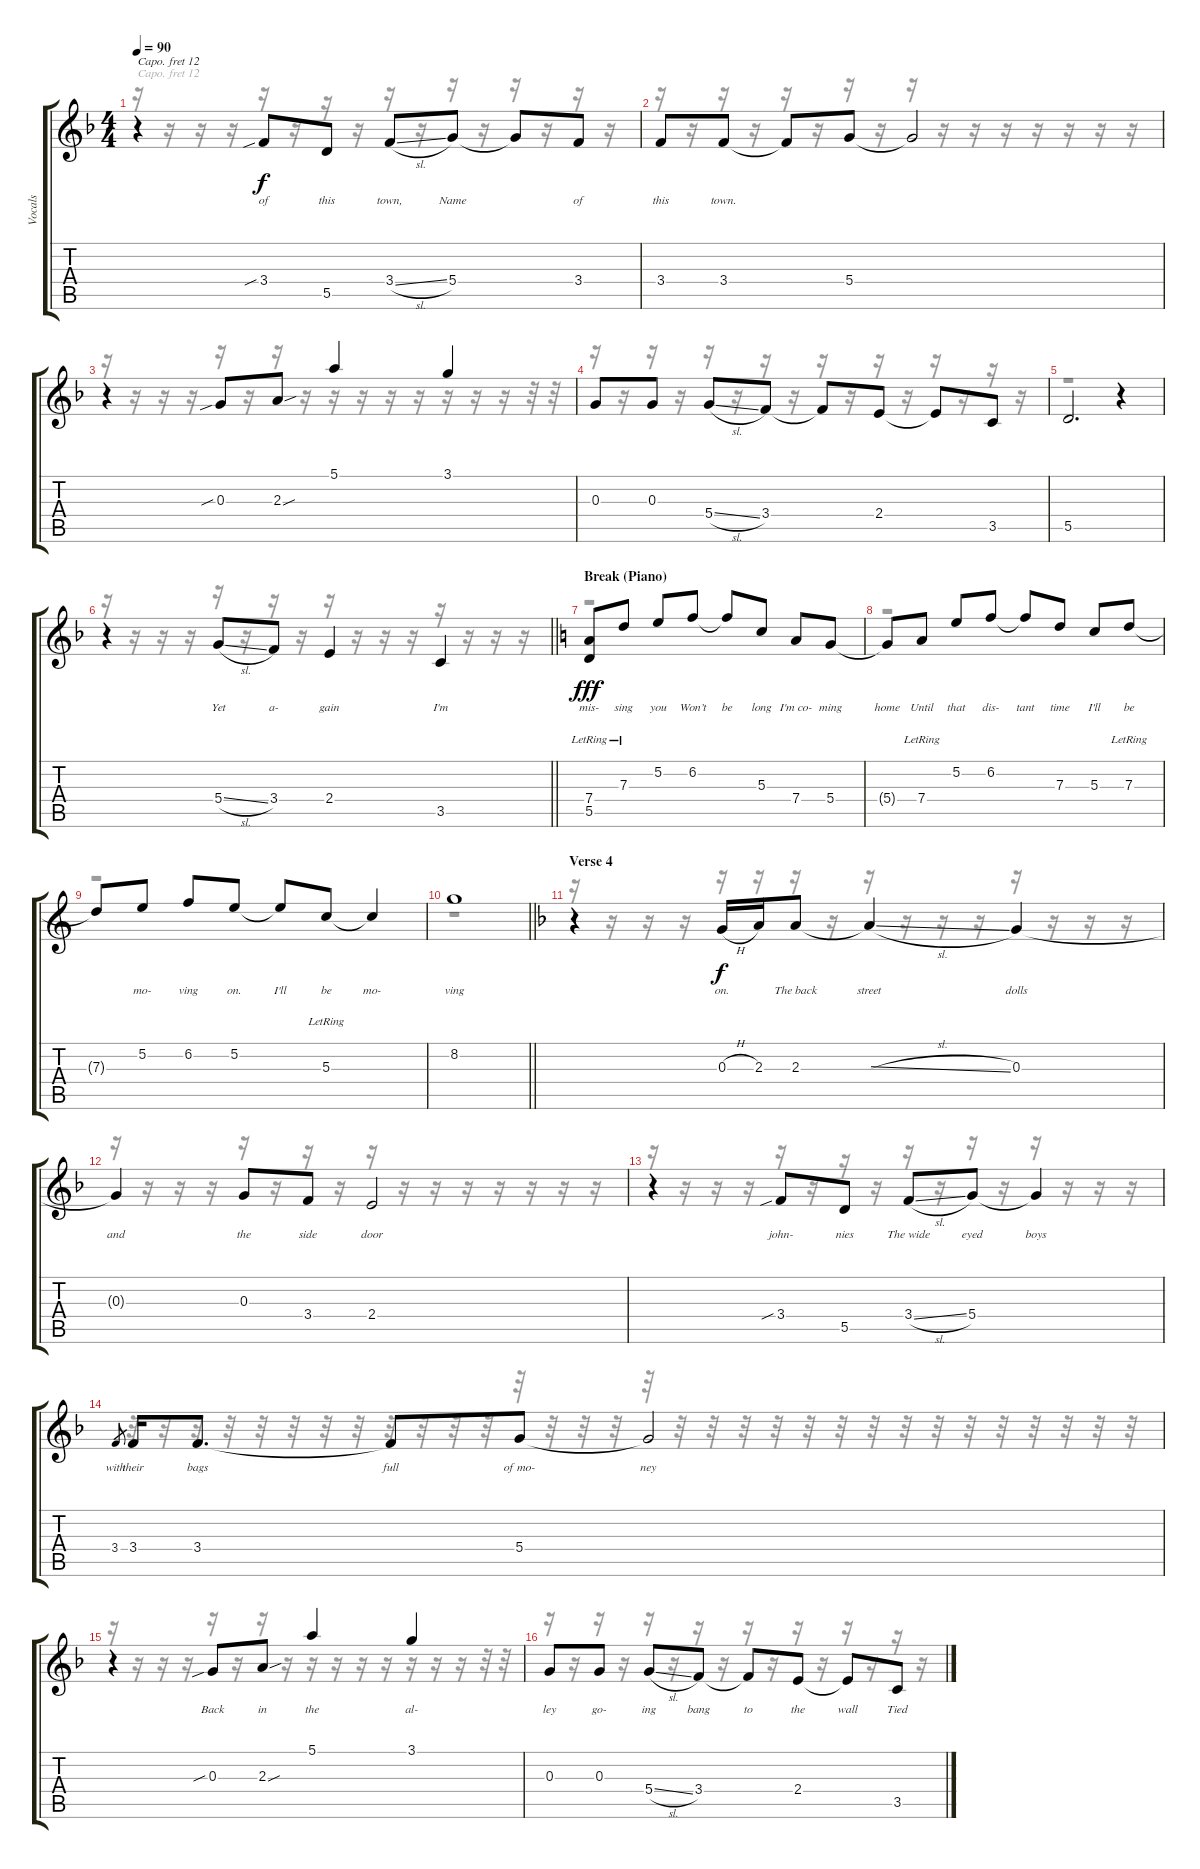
\track ("Vocals" "Vocals") {instrument lead2sawtooth}
\staff {score tabs}
\capo 12
\tuning (E4 B3 G3 D3 A2 E2) {hide}
\voice
\ts (4 4)
\tempo 90
\clef g2
\ks f
r.4{dy f} 3.4{sib}.8{lyrics (0 "of") lyrics (1 "") lyrics (2 "") lyrics (3 "") lyrics (4 "")} 5.5.8{lyrics (0 "this") lyrics (1 "") lyrics (2 "") lyrics (3 "") lyrics (4 "")} 3.4{sl}.8{lyrics (0 "town,") lyrics (1 "") lyrics (2 "") lyrics (3 "") lyrics (4 "")} 5.4.8{lyrics (0 "Name") lyrics (1 "") lyrics (2 "") lyrics (3 "") lyrics (4 "")} 5.4{t}.8{lyrics (0 "") lyrics (1 "") lyrics (2 "") lyrics (3 "") lyrics (4 "")} 3.4.8{lyrics (0 "of") lyrics (1 "") lyrics (2 "") lyrics (3 "") lyrics (4 "")} |
3.4.8{lyrics (0 "this") lyrics (1 "") lyrics (2 "") lyrics (3 "") lyrics (4 "")} 3.4.8{lyrics (0 "town.") lyrics (1 "") lyrics (2 "") lyrics (3 "") lyrics (4 "")} 3.4{t}.8{lyrics (0 "") lyrics (1 "") lyrics (2 "") lyrics (3 "") lyrics (4 "")} 5.4.8{lyrics (0 "") lyrics (1 "") lyrics (2 "") lyrics (3 "") lyrics (4 "")} 5.4{t}.2{lyrics (0 "") lyrics (1 "") lyrics (2 "") lyrics (3 "") lyrics (4 "")} |
r.4 0.3{sib}.8{lyrics (0 "") lyrics (1 "") lyrics (2 "") lyrics (3 "") lyrics (4 "")} 2.3{sou}.8{lyrics (0 "") lyrics (1 "") lyrics (2 "") lyrics (3 "") lyrics (4 "")} 5.1.4{lyrics (0 "") lyrics (1 "") lyrics (2 "") lyrics (3 "") lyrics (4 "")} 3.1.4{lyrics (0 "") lyrics (1 "") lyrics (2 "") lyrics (3 "") lyrics (4 "")} |
0.3.8{lyrics (0 "") lyrics (1 "") lyrics (2 "") lyrics (3 "") lyrics (4 "")} 0.3.8{lyrics (0 "") lyrics (1 "") lyrics (2 "") lyrics (3 "") lyrics (4 "")} 5.4{sl}.8{lyrics (0 "") lyrics (1 "") lyrics (2 "") lyrics (3 "") lyrics (4 "")} 3.4.8{lyrics (0 "") lyrics (1 "") lyrics (2 "") lyrics (3 "") lyrics (4 "")} 3.4{t}.8{lyrics (0 "") lyrics (1 "") lyrics (2 "") lyrics (3 "") lyrics (4 "")} 2.4.8{lyrics (0 "") lyrics (1 "") lyrics (2 "") lyrics (3 "") lyrics (4 "")} 2.4{t}.8{lyrics (0 "") lyrics (1 "") lyrics (2 "") lyrics (3 "") lyrics (4 "")} 3.5.8{lyrics (0 "") lyrics (1 "") lyrics (2 "") lyrics (3 "") lyrics (4 "")} |
5.5.2{d lyrics (0 "") lyrics (1 "") lyrics (2 "") lyrics (3 "") lyrics (4 "")} r.4 |
\barLineRight lightlight
r.4 5.4{sl}.8{lyrics (0 "Yet") lyrics (1 "") lyrics (2 "") lyrics (3 "") lyrics (4 "")} 3.4.8{lyrics (0 "a-") lyrics (1 "") lyrics (2 "") lyrics (3 "") lyrics (4 "")} 2.4.4{lyrics (0 "gain") lyrics (1 "") lyrics (2 "") lyrics (3 "") lyrics (4 "")} 3.5.4{lyrics (0 "I'm") lyrics (1 "") lyrics (2 "") lyrics (3 "") lyrics (4 "")} |
\section ("" "Break (Piano)")
\ks c
(7.4{lr} 5.5{lr}).8{lyrics (0 "mis-") lyrics (1 "") lyrics (2 "") lyrics (3 "") lyrics (4 "") dy fff instrument electricgrandpiano} 7.3{lr}.8{lyrics (0 "sing") lyrics (1 "") lyrics (2 "") lyrics (3 "") lyrics (4 "")} 5.2.8{lyrics (0 "you") lyrics (1 "") lyrics (2 "") lyrics (3 "") lyrics (4 "")} 6.2.8{lyrics (0 "Won’t") lyrics (1 "") lyrics (2 "") lyrics (3 "") lyrics (4 "")} 6.2{t}.8{lyrics (0 "be") lyrics (1 "") lyrics (2 "") lyrics (3 "") lyrics (4 "")} 5.3.8{lyrics (0 "long") lyrics (1 "") lyrics (2 "") lyrics (3 "") lyrics (4 "")} 7.4.8{lyrics (0 "I'm co-") lyrics (1 "") lyrics (2 "") lyrics (3 "") lyrics (4 "")} 5.4.8{lyrics (0 "ming") lyrics (1 "") lyrics (2 "") lyrics (3 "") lyrics (4 "")} |
5.4{t}.8{lyrics (0 "home") lyrics (1 "") lyrics (2 "") lyrics (3 "") lyrics (4 "")} 7.4{lr}.8{lyrics (0 "Until") lyrics (1 "") lyrics (2 "") lyrics (3 "") lyrics (4 "")} 5.2.8{lyrics (0 "that") lyrics (1 "") lyrics (2 "") lyrics (3 "") lyrics (4 "")} 6.2.8{lyrics (0 "dis-") lyrics (1 "") lyrics (2 "") lyrics (3 "") lyrics (4 "")} 6.2{t}.8{lyrics (0 "tant") lyrics (1 "") lyrics (2 "") lyrics (3 "") lyrics (4 "")} 7.3.8{lyrics (0 "time") lyrics (1 "") lyrics (2 "") lyrics (3 "") lyrics (4 "")} 5.3.8{lyrics (0 "I'll") lyrics (1 "") lyrics (2 "") lyrics (3 "") lyrics (4 "")} 7.3{lr}.8{lyrics (0 "be") lyrics (1 "") lyrics (2 "") lyrics (3 "") lyrics (4 "")} |
7.3{t}.8{lyrics (0 "") lyrics (1 "") lyrics (2 "") lyrics (3 "") lyrics (4 "")} 5.2.8{lyrics (0 "mo-") lyrics (1 "") lyrics (2 "") lyrics (3 "") lyrics (4 "")} 6.2.8{lyrics (0 "ving") lyrics (1 "") lyrics (2 "") lyrics (3 "") lyrics (4 "")} 5.2.8{lyrics (0 "on.") lyrics (1 "") lyrics (2 "") lyrics (3 "") lyrics (4 "")} 5.2{t}.8{lyrics (0 "I'll") lyrics (1 "") lyrics (2 "") lyrics (3 "") lyrics (4 "")} 5.3{lr}.8{lyrics (0 "be") lyrics (1 "") lyrics (2 "") lyrics (3 "") lyrics (4 "")} 5.3{t}.4{lyrics (0 "mo-") lyrics (1 "") lyrics (2 "") lyrics (3 "") lyrics (4 "")} |
\barLineRight lightlight
8.2.1{lyrics (0 "ving") lyrics (1 "") lyrics (2 "") lyrics (3 "") lyrics (4 "")} |
\section ("" "Verse 4 ")
\ks f
r.4{instrument lead2sawtooth} 0.3{h}.16{lyrics (0 "on.") lyrics (1 "") lyrics (2 "") lyrics (3 "") lyrics (4 "") dy f} 2.3.16{lyrics (0 "") lyrics (1 "") lyrics (2 "") lyrics (3 "") lyrics (4 "")} 2.3.8{lyrics (0 "The back") lyrics (1 "") lyrics (2 "") lyrics (3 "") lyrics (4 "")} 2.3{sl t}.4{lyrics (0 "street") lyrics (1 "") lyrics (2 "") lyrics (3 "") lyrics (4 "")} 0.3.4{lyrics (0 "dolls") lyrics (1 "") lyrics (2 "") lyrics (3 "") lyrics (4 "")} |
0.3{t}.4{lyrics (0 "and") lyrics (1 "") lyrics (2 "") lyrics (3 "") lyrics (4 "")} 0.3.8{lyrics (0 "the") lyrics (1 "") lyrics (2 "") lyrics (3 "") lyrics (4 "")} 3.4.8{lyrics (0 "side") lyrics (1 "") lyrics (2 "") lyrics (3 "") lyrics (4 "")} 2.4.2{lyrics (0 "door") lyrics (1 "") lyrics (2 "") lyrics (3 "") lyrics (4 "")} |
r.4 3.4{sib}.8{lyrics (0 "john-") lyrics (1 "") lyrics (2 "") lyrics (3 "") lyrics (4 "")} 5.5.8{lyrics (0 "nies") lyrics (1 "") lyrics (2 "") lyrics (3 "") lyrics (4 "")} 3.4{sl}.8{lyrics (0 "The wide") lyrics (1 "") lyrics (2 "") lyrics (3 "") lyrics (4 "")} 5.4.8{lyrics (0 "eyed") lyrics (1 "") lyrics (2 "") lyrics (3 "") lyrics (4 "")} 5.4{t}.4{lyrics (0 "boys") lyrics (1 "") lyrics (2 "") lyrics (3 "") lyrics (4 "")} |
3.4.8{lyrics (0 "with") lyrics (1 "") lyrics (2 "") lyrics (3 "") lyrics (4 "") gr} 3.4.16{lyrics (0 "their") lyrics (1 "") lyrics (2 "") lyrics (3 "") lyrics (4 "")} 3.4.8{d lyrics (0 "bags") lyrics (1 "") lyrics (2 "") lyrics (3 "") lyrics (4 "")} 3.4{t}.8{lyrics (0 "full") lyrics (1 "") lyrics (2 "") lyrics (3 "") lyrics (4 "")} 5.4.8{lyrics (0 "of mo-") lyrics (1 "") lyrics (2 "") lyrics (3 "") lyrics (4 "")} 5.4{t}.2{lyrics (0 "ney") lyrics (1 "") lyrics (2 "") lyrics (3 "") lyrics (4 "")} |
r.4 0.3{sib}.8{lyrics (0 "Back") lyrics (1 "") lyrics (2 "") lyrics (3 "") lyrics (4 "")} 2.3{sou}.8{lyrics (0 "in") lyrics (1 "") lyrics (2 "") lyrics (3 "") lyrics (4 "")} 5.1.4{lyrics (0 "the") lyrics (1 "") lyrics (2 "") lyrics (3 "") lyrics (4 "")} 3.1.4{lyrics (0 "al-") lyrics (1 "") lyrics (2 "") lyrics (3 "") lyrics (4 "")} |
0.3.8{lyrics (0 "ley") lyrics (1 "") lyrics (2 "") lyrics (3 "") lyrics (4 "")} 0.3.8{lyrics (0 "go-") lyrics (1 "") lyrics (2 "") lyrics (3 "") lyrics (4 "")} 5.4{sl}.8{lyrics (0 "ing") lyrics (1 "") lyrics (2 "") lyrics (3 "") lyrics (4 "")} 3.4.8{lyrics (0 "bang") lyrics (1 "") lyrics (2 "") lyrics (3 "") lyrics (4 "")} 3.4{t}.8{lyrics (0 "to") lyrics (1 "") lyrics (2 "") lyrics (3 "") lyrics (4 "")} 2.4.8{lyrics (0 "the") lyrics (1 "") lyrics (2 "") lyrics (3 "") lyrics (4 "")} 2.4{t}.8{lyrics (0 "wall") lyrics (1 "") lyrics (2 "") lyrics (3 "") lyrics (4 "")} 3.5.8{lyrics (0 "Tied") lyrics (1 "") lyrics (2 "") lyrics (3 "") lyrics (4 "")}
\voice
\clef g2
\ottava regular
\simile none
\ks f
r.16{dy f} r.16 r.16 r.16 r.16 r.16 r.16 r.16 r.16 r.16 r.16 r.16 r.16 r.16 r.16 r.16 |
r.16 r.16 r.16 r.16 r.16 r.16 r.16 r.16 r.16 r.16 r.16 r.16 r.16 r.16 r.16 r.16 |
r.16 r.16 r.16 r.16 r.16 r.16 r.16 r.16 r.16 r.16 r.16 r.16 r.16 r.16 r.16 r.32 r.32 |
r.16 r.16 r.16 r.16 r.16 r.16 r.16 r.16 r.16 r.16 r.16 r.16 r.16 r.16 r.16 r.16 |
r.1 |
\barLineRight lightlight
r.16 r.16 r.16 r.16 r.16 r.16 r.16 r.16 r.16 r.16 r.16 r.16 r.16 r.16 r.16 r.16 |
\ks c
r.1 |
r.1 |
r.1 |
\barLineRight lightlight
r.1 |
\ks f
r.16 r.16 r.16 r.16 r.16 r.16 r.16 r.16 r.16 r.16 r.16 r.16 r.16 r.16 r.16 r.16 |
r.16 r.16 r.16 r.16 r.16 r.16 r.16 r.16 r.16 r.16 r.16 r.16 r.16 r.16 r.16 r.16 |
r.16 r.16 r.16 r.16 r.16 r.16 r.16 r.16 r.16 r.16 r.16 r.16 r.16 r.16 r.16 r.16 |
r.32 r.32 r.32 r.32 r.32 r.32 r.32 r.32 r.32 r.32 r.32 r.32 r.32 r.32 r.32 r.32 r.32 r.32 r.32 r.32 r.32 r.32 r.32 r.32 r.32 r.32 r.32 r.32 r.32 r.32 r.32 r.32 |
r.16 r.16 r.16 r.16 r.16 r.16 r.16 r.16 r.16 r.16 r.16 r.16 r.16 r.16 r.16 r.32 r.32 |
r.16 r.16 r.16 r.16 r.16 r.16 r.16 r.16 r.16 r.16 r.16 r.16 r.16 r.16 r.16 r.16
